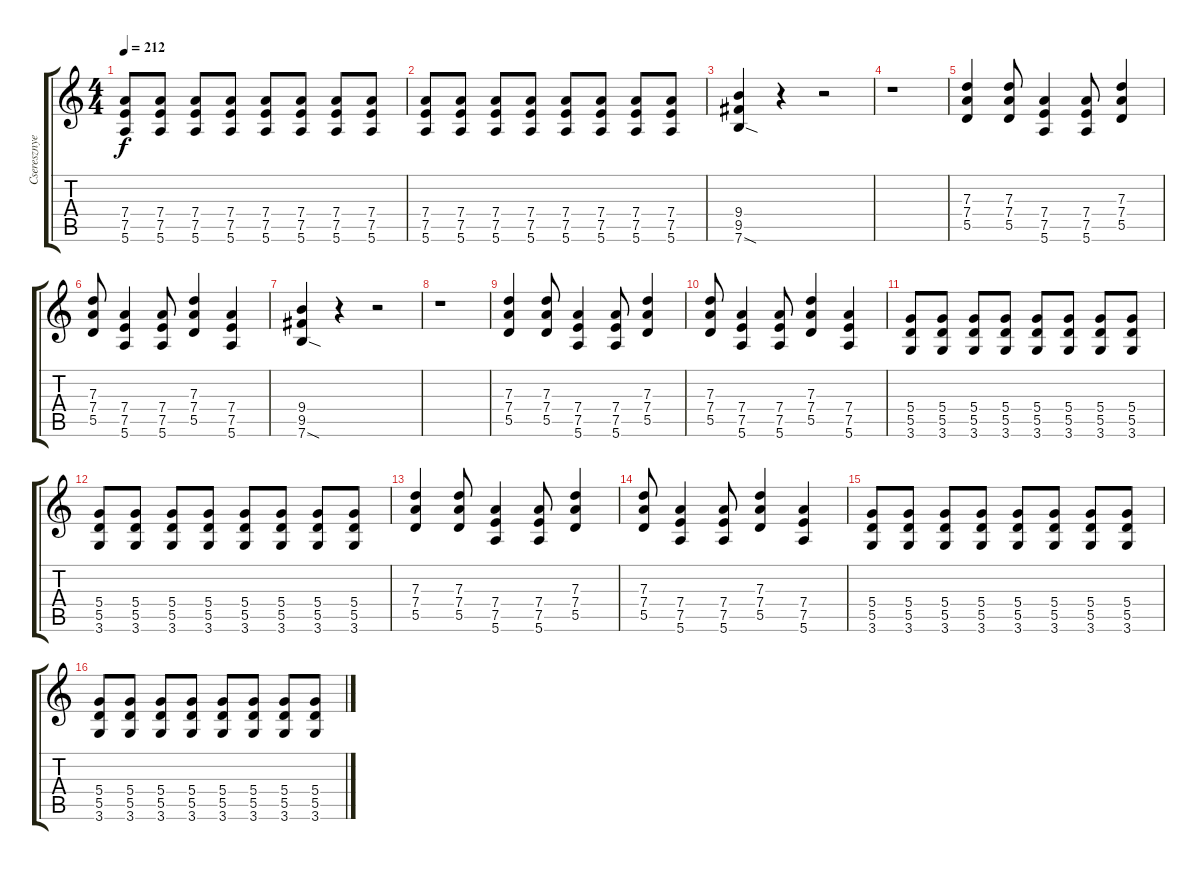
\track ("Cseresznye ritmus" "Cseresznye") {instrument distortionguitar}
\staff {score tabs}
\tuning (E4 B3 G3 D3 A2 E2) {hide}
\ts (4 4)
\tempo 212
\clef g2
\ks c
(7.4 7.5 5.6).8{dy f} (7.4 7.5 5.6).8 (7.4 7.5 5.6).8 (7.4 7.5 5.6).8 (7.4 7.5 5.6).8 (7.4 7.5 5.6).8 (7.4 7.5 5.6).8 (7.4 7.5 5.6).8 |
(7.4 7.5 5.6).8 (7.4 7.5 5.6).8 (7.4 7.5 5.6).8 (7.4 7.5 5.6).8 (7.4 7.5 5.6).8 (7.4 7.5 5.6).8 (7.4 7.5 5.6).8 (7.4 7.5 5.6).8 |
(9.4 9.5 7.6{sod}).4 r.4 r.2 |
r.1 |
(7.3 7.4 5.5).4 (7.3 7.4 5.5).8 (7.4 7.5 5.6).4 (7.4 7.5 5.6).8 (7.3 7.4 5.5).4 |
(7.3 7.4 5.5).8 (7.4 7.5 5.6).4 (7.4 7.5 5.6).8 (7.3 7.4 5.5).4 (7.4 7.5 5.6).4 |
(9.4 9.5 7.6{sod}).4 r.4 r.2 |
r.1 |
(7.3 7.4 5.5).4 (7.3 7.4 5.5).8 (7.4 7.5 5.6).4 (7.4 7.5 5.6).8 (7.3 7.4 5.5).4 |
(7.3 7.4 5.5).8 (7.4 7.5 5.6).4 (7.4 7.5 5.6).8 (7.3 7.4 5.5).4 (7.4 7.5 5.6).4 |
(5.4 5.5 3.6).8 (5.4 5.5 3.6).8 (5.4 5.5 3.6).8 (5.4 5.5 3.6).8 (5.4 5.5 3.6).8 (5.4 5.5 3.6).8 (5.4 5.5 3.6).8 (5.4 5.5 3.6).8 |
(5.4 5.5 3.6).8 (5.4 5.5 3.6).8 (5.4 5.5 3.6).8 (5.4 5.5 3.6).8 (5.4 5.5 3.6).8 (5.4 5.5 3.6).8 (5.4 5.5 3.6).8 (5.4 5.5 3.6).8 |
(7.3 7.4 5.5).4 (7.3 7.4 5.5).8 (7.4 7.5 5.6).4 (7.4 7.5 5.6).8 (7.3 7.4 5.5).4 |
(7.3 7.4 5.5).8 (7.4 7.5 5.6).4 (7.4 7.5 5.6).8 (7.3 7.4 5.5).4 (7.4 7.5 5.6).4 |
(5.4 5.5 3.6).8 (5.4 5.5 3.6).8 (5.4 5.5 3.6).8 (5.4 5.5 3.6).8 (5.4 5.5 3.6).8 (5.4 5.5 3.6).8 (5.4 5.5 3.6).8 (5.4 5.5 3.6).8 |
(5.4 5.5 3.6).8 (5.4 5.5 3.6).8 (5.4 5.5 3.6).8 (5.4 5.5 3.6).8 (5.4 5.5 3.6).8 (5.4 5.5 3.6).8 (5.4 5.5 3.6).8 (5.4 5.5 3.6).8
